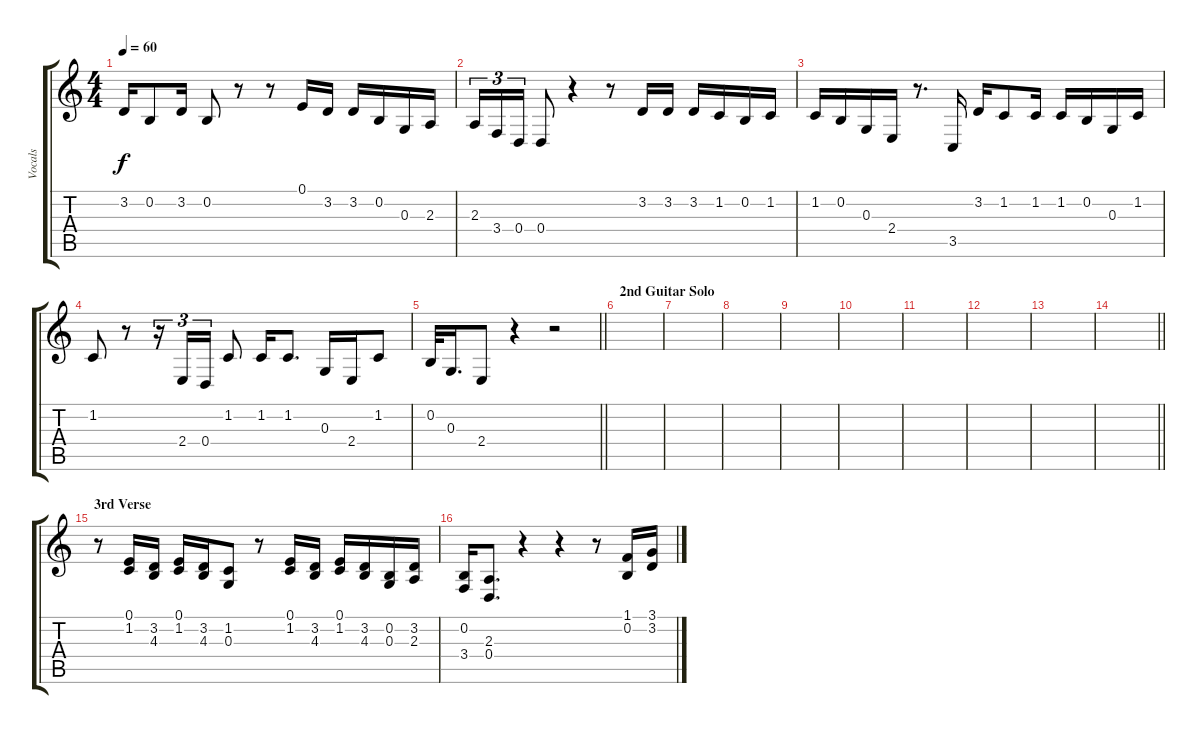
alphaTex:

\track ("Vocals" "Vocals") {instrument sopranosax}
\staff {score tabs}
\tuning (E4 B3 G3 D3 A2 E2) {hide}
\ts (4 4)
\tempo 60
\clef g2
\ks c
3.2.16{dy f} 0.2.8 3.2.16 0.2.8 r.8 r.8 0.1.16 3.2.16 3.2.16 0.2.16 0.3.16 2.3.16 |
2.3.16{tu (3 2)} 3.4.16{tu (3 2)} 0.4.16{tu (3 2)} 0.4.8 r.4 r.8 3.2.16 3.2.16 3.2.16 1.2.16 0.2.16 1.2.16 |
1.2.16 0.2.16 0.3.16 2.4.16 r.8{d} 3.5.16 3.2.16 1.2.8 1.2.16 1.2.16 0.2.16 0.3.16 1.2.16 |
1.2.8 r.8 r.16{tu (3 2)} 2.4.16{tu (3 2)} 0.4.16{tu (3 2)} 1.2.8 1.2.16 1.2.8{d} 0.3.16 2.4.16 1.2.8 |
\barLineRight lightlight
0.2.32 0.3.16{d} 2.4.8 r.4 r.2 |
\section ("" "2nd Guitar Solo")
|
|
|
|
|
|
|
|
\barLineRight lightlight
|
\section ("" "3rd Verse")
r.8 (0.1 1.2).16 (3.2 4.3).16 (0.1 1.2).16 (3.2 4.3).16 (1.2 0.3).8 r.8 (0.1 1.2).16 (3.2 4.3).16 (0.1 1.2).16 (3.2 4.3).16 (0.2 0.3).16 (3.2 2.3).16 |
(0.2 3.4).16 (2.3 0.4).8{d} r.4 r.4 r.8 (1.1 0.2).16 (3.1 3.2).16
